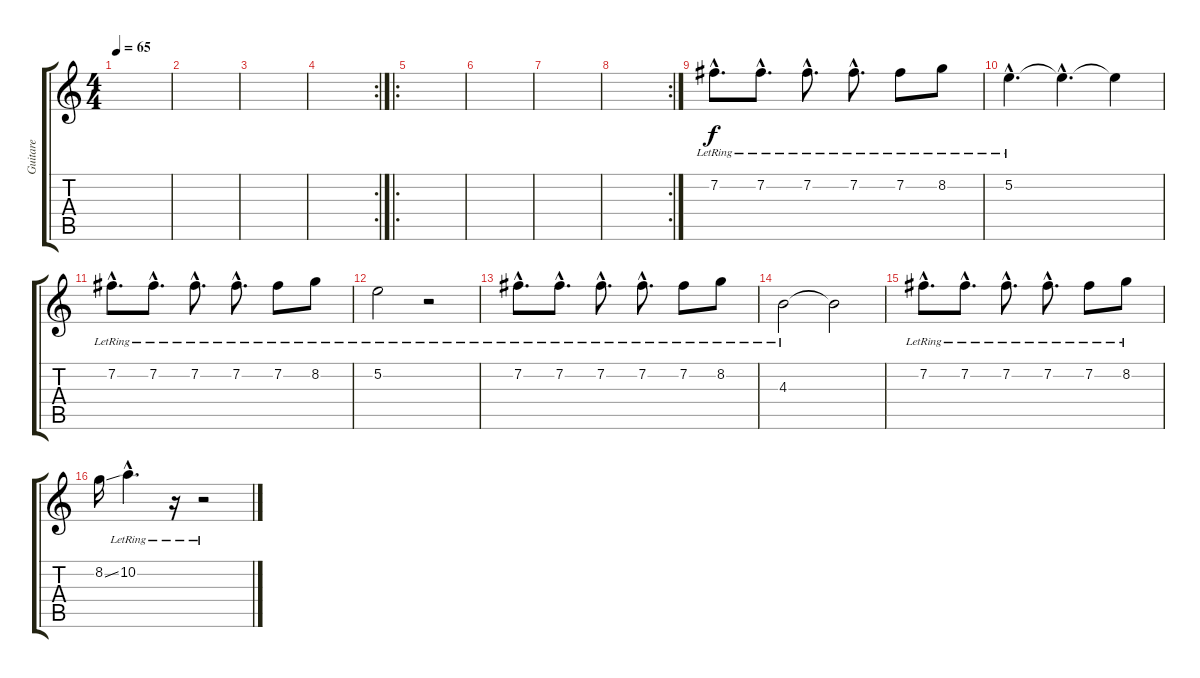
\track ("Guitare" "Guitare") {instrument electricguitarjazz}
\staff {score tabs}
\tuning (E4 B3 G3 D3 A2 E2) {hide}
\ts (4 4)
\tempo 65
\clef g2
\ks c
|
|
|
\rc 2
|
\ro
|
|
|
\rc 2
|
7.2{hac lr}.8{d} 7.2{hac lr}.8{d} 7.2{hac lr}.8{d} 7.2{hac lr}.8{d} 7.2{lr}.8 8.2{lr}.8 |
5.2{hac lr}.4{d} 5.2{hac t}.4{d} 5.2{t}.4 |
7.2{hac lr}.8{d} 7.2{hac lr}.8{d} 7.2{hac lr}.8{d} 7.2{hac lr}.8{d} 7.2{lr}.8 8.2{lr}.8 |
5.2{lr}.2 r.2 |
7.2{hac lr}.8{d} 7.2{hac lr}.8{d} 7.2{hac lr}.8{d} 7.2{hac lr}.8{d} 7.2{lr}.8 8.2{lr}.8 |
4.3{lr}.2 4.3{t}.2 |
7.2{hac lr}.8{d} 7.2{hac lr}.8{d} 7.2{hac lr}.8{d} 7.2{hac lr}.8{d} 7.2{lr}.8 8.2{lr}.8 |
8.2{ss}.16 10.2{hac lr}.4{d} r.16 r.2
